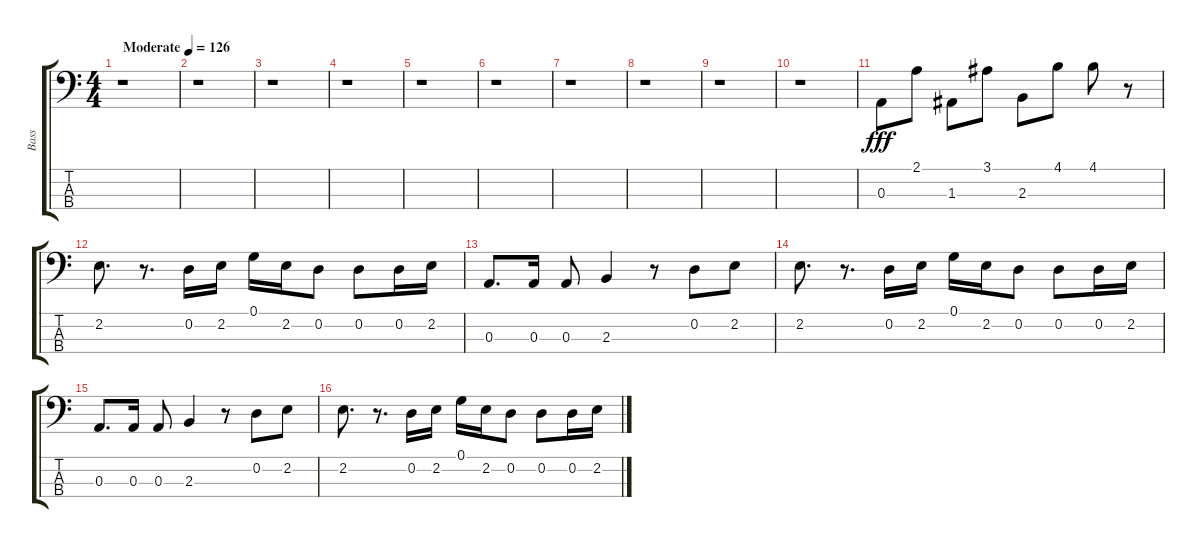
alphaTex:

\track ("Bass" "Bass") {instrument electricbassfinger}
\staff {score tabs}
\tuning (G2 D2 A1 E1) {hide}
\ts (4 4)
\tempo (126 "Moderate")
\clef f4
\ks c
r.1{dy fff instrument electricbassfinger} |
r.1 |
r.1 |
r.1 |
r.1 |
r.1 |
r.1 |
r.1 |
r.1 |
r.1 |
0.3.8 2.1.8 1.3.8 3.1.8 2.3.8 4.1.8 4.1.8 r.8 |
2.2.8{d} r.8{d} 0.2.16 2.2.16 0.1.16 2.2.16 0.2.8 0.2.8 0.2.16 2.2.16 |
0.3.8{d} 0.3.16 0.3.8 2.3.4 r.8 0.2.8 2.2.8 |
2.2.8{d} r.8{d} 0.2.16 2.2.16 0.1.16 2.2.16 0.2.8 0.2.8 0.2.16 2.2.16 |
0.3.8{d} 0.3.16 0.3.8 2.3.4 r.8 0.2.8 2.2.8 |
2.2.8{d} r.8{d} 0.2.16 2.2.16 0.1.16 2.2.16 0.2.8 0.2.8 0.2.16 2.2.16
